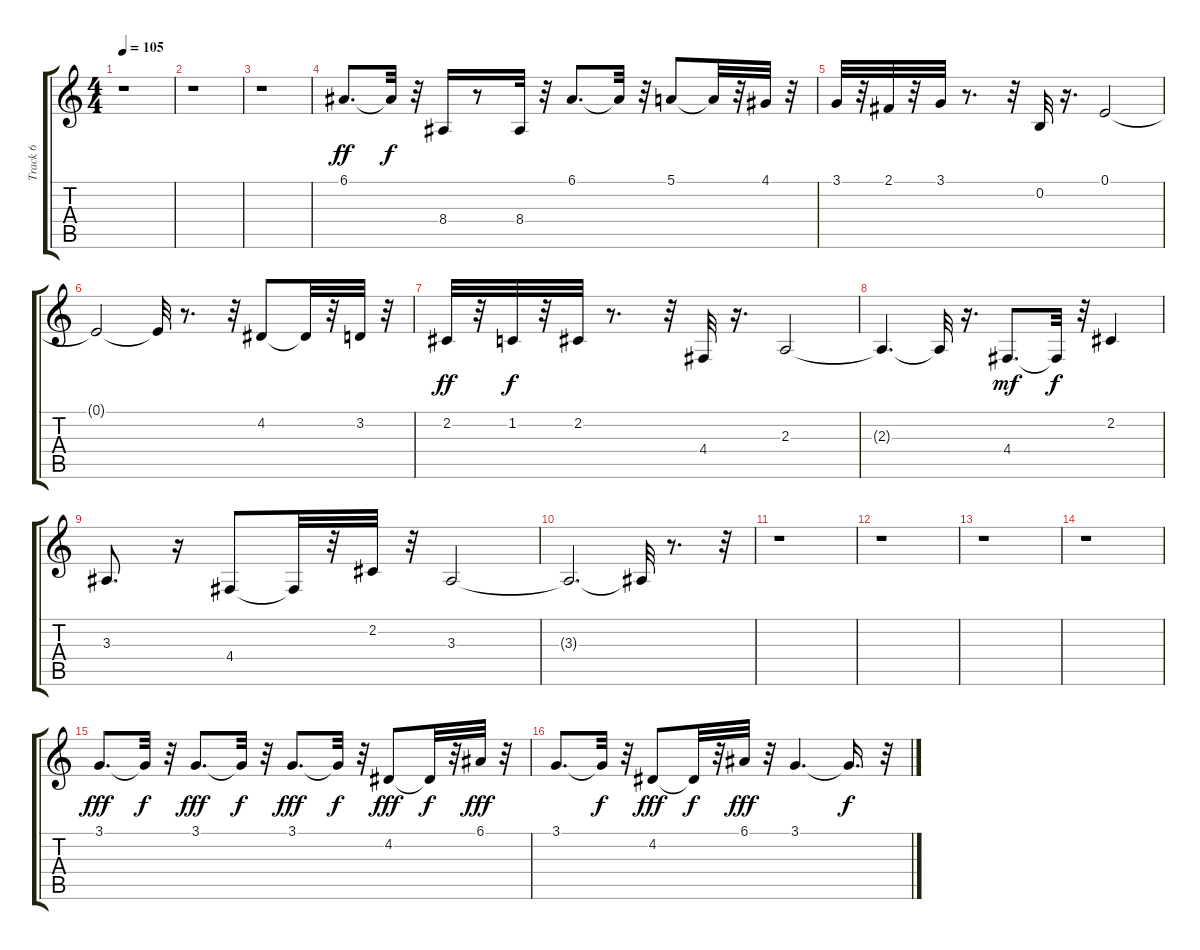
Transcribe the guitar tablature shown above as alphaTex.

\track ("Track 6" "Track 6") {instrument trumpet}
\staff {score tabs}
\tuning (E4 B3 G3 D3 A2 E2) {hide}
\ts (4 4)
\tempo 105
\clef g2
\ks c
r.1{dy fff} |
r.1 |
r.1 |
6.1.8{d dy ff} 6.1{t}.32{dy f} r.32 8.4.16 r.8 8.4.32 r.32 6.1.8{d} 6.1{t}.32 r.32 5.1.8 5.1{t}.32 r.32 4.1.32 r.32 |
3.1.32 r.32 2.1.32 r.32 3.1.32 r.8{d} r.32 0.2.32 r.16{d} 0.1.2 |
0.1{t}.2 0.1{t}.32 r.8{d} r.32 4.2.8 4.2{t}.32 r.32 3.2.32 r.32 |
2.2.32{dy ff} r.32 1.2.32{dy f} r.32 2.2.32 r.8{d} r.32 4.4.32 r.16{d} 2.3.2 |
2.3{t}.4{d} 2.3{t}.32 r.16{d} 4.4.8{d dy mf} 4.4{t}.32{dy f} r.32 2.2.4 |
3.3.8{d} r.16 4.4.8 4.4{t}.32 r.32 2.2.32 r.32 3.3.2 |
3.3{t}.2{d} 3.3{t}.32 r.8{d} r.32 |
r.1 |
r.1 |
r.1 |
r.1 |
3.1.8{d dy fff} 3.1{t}.32{dy f} r.32 3.1.8{d dy fff} 3.1{t}.32{dy f} r.32 3.1.8{d dy fff} 3.1{t}.32{dy f} r.32 4.2.8{dy fff} 4.2{t}.32{dy f} r.32 6.1.32{dy fff} r.32 |
3.1.8{d} 3.1{t}.32{dy f} r.32 4.2.8{dy fff} 4.2{t}.32{dy f} r.32 6.1.32{dy fff} r.32 3.1.4{d} 3.1{t}.16{d dy f} r.32
